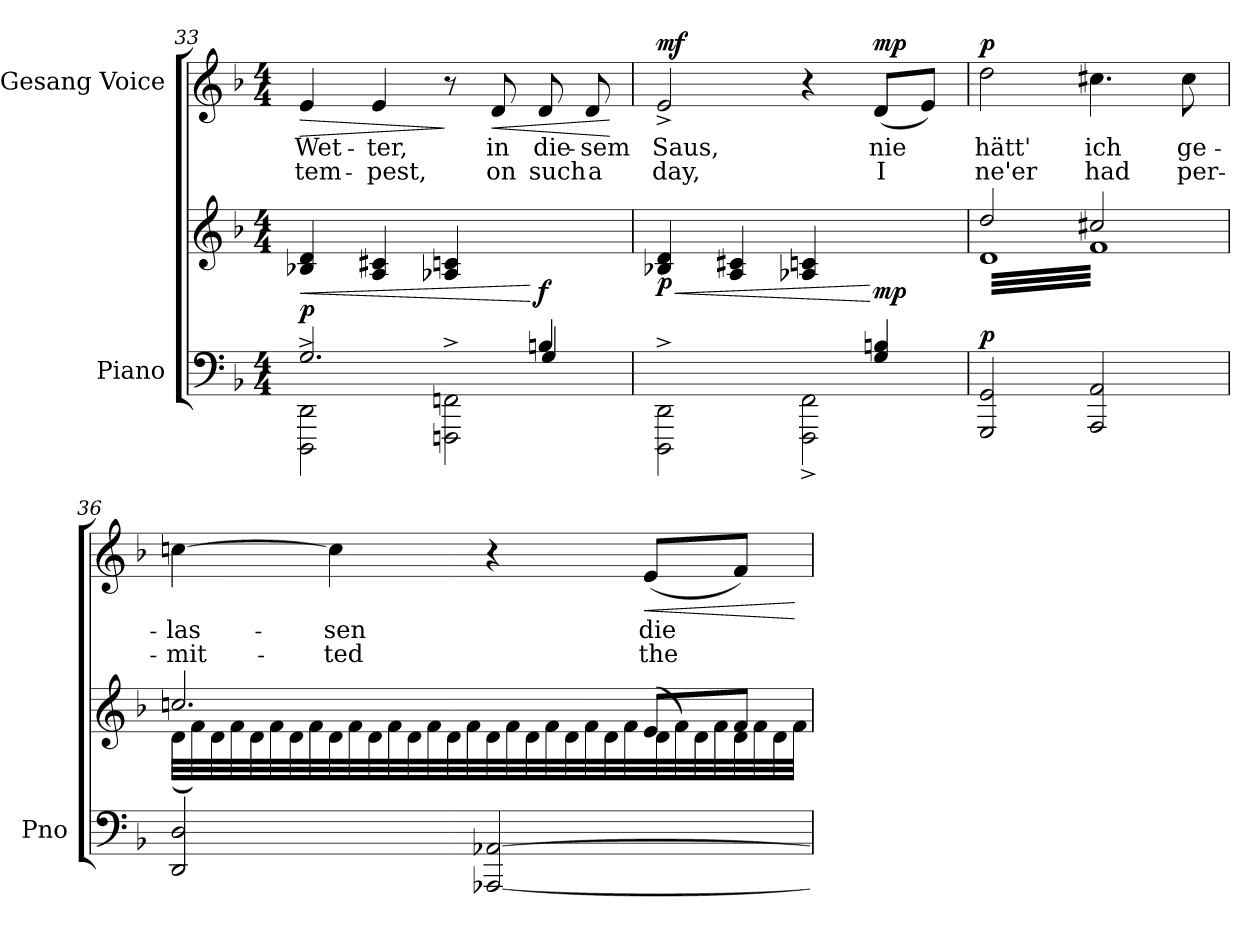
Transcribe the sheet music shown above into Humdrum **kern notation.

**kern	**kern	**dynam	**kern	**text	**text	**dynam
*part2	*part2	*part2	*part1	*part1	*part1	*part1
*staff3	*staff2	*staff2/3	*staff1	*staff1	*staff1	*staff1
*I"Piano	*	*	*I"Gesang Voice	*	*	*
*I'Pno	*	*	*	*	*	*
*clefF4	*clefG2	*	*clefG2	*	*	*
*k[b-]	*k[b-]	*	*k[b-]	*	*	*
*M4/4	*M4/4	*	*M4/4	*	*	*
=33	=33	=33	=33	=33	=33	=33
*^	*	*	*	*	*	*
*	*^	*	*	*	*	*	*
!	!	!	!	!LO:HP:b	!	!LO:LY:b	!LO:LY:b	!LO:HP:b
!	!	!	!	!LO:DY:n=1:a=2	!	!	!	!
2.ryy	2.G/	2DDD\^ 2DD\^	(>4B-X/ 4d/	< p	4e/	Wet-	tem-	>
!	!	!	!	!	!	!LO:LY:b	!LO:LY:b	!
.	.	.	4A/ 4c#X/	.	4e/	-ter,	-pest,	.
.	.	2FFFn\^ 2FFn\^	4A-X/ 4cn/	.	8r	.	.	]
!	!	!	!	!	!	!LO:LY:b	!LO:LY:b	!LO:HP:b
.	.	.	.	.	8d/	in	on	<
!	!	!	!	!LO:DY:n=2:b	!	!LO:LY:b	!LO:LY:b	!
4Bn/)	4G/	.	4ryy	[ f	8d/	die-	such	.
!	!	!	!	!	!	!LO:LY:b	!LO:LY:b	!
.	.	.	.	.	8d/	-sem	a	.
*v	*v	*v	*	*	*	*	*	*
.	.	.	.	.	.	[
=34	=34	=34	=34	=34	=34	=34
*^	*	*	*	*	*	*
!	!	!	!LO:HP:b	!	!LO:LY:b	!LO:LY:b	!
!	!	!	!LO:DY:n=1:b	!	!	!	!LO:DY:a
2.ryy	2DDD\^ 2DD\^	(>4B-X/ 4d/	< p	2e^/	Saus,	day,	mf
.	.	4A/ 4c#X/	.	.	.	.	.
.	2FFF\^ 2FF\^	4A-X/ 4cn/	.	4r	.	.	.
!	!	!	!LO:DY:n=2:b	!	!LO:LY:b	!LO:LY:b	!LO:DY:a
4G/ 4Bn/)	.	4ryy	[ mp	(<8d/L	nie	I	mp
.	.	.	.	8e/J)	.	.	.
*v	*v	*	*	*	*	*	*
!!LO:LB:g=z
=35	=35	=35	=35	=35	=35	=35
*	*^	*	*	*	*	*
!	!	!	!LO:DY:a=2	!	!LO:LY:b	!LO:LY:b	!LO:DY:a
*	*tremolo	*	*	*	*	*	*
2GGG/ 2GG/	(>2dd/	(<32dLLL	p	2dd\	hätt'	ne'er	p
.	.	32f)	.	.	.	.	.
.	.	32d	.	.	.	.	.
.	.	32f)	.	.	.	.	.
.	.	32d	.	.	.	.	.
.	.	32f)	.	.	.	.	.
.	.	32d	.	.	.	.	.
.	.	32f)	.	.	.	.	.
.	.	32d	.	.	.	.	.
.	.	32f)	.	.	.	.	.
.	.	32d	.	.	.	.	.
.	.	32f)	.	.	.	.	.
.	.	32d	.	.	.	.	.
.	.	32f)	.	.	.	.	.
.	.	32d	.	.	.	.	.
.	.	32f)	.	.	.	.	.
!	!	!	!	!	!LO:LY:b	!LO:LY:b	!
2AAA/ 2AA/	2cc#X/	32d	.	4.cc#X\	ich	had	.
.	.	32f)	.	.	.	.	.
.	.	32d	.	.	.	.	.
.	.	32f)	.	.	.	.	.
.	.	32d	.	.	.	.	.
.	.	32f)	.	.	.	.	.
.	.	32d	.	.	.	.	.
.	.	32f)	.	.	.	.	.
.	.	32d	.	.	.	.	.
.	.	32f)	.	.	.	.	.
.	.	32d	.	.	.	.	.
.	.	32f)	.	.	.	.	.
!	!	!	!	!	!LO:LY:b	!LO:LY:b	!
.	.	32d	.	8cc#\	ge-	per-	.
.	.	32f)	.	.	.	.	.
.	.	32d	.	.	.	.	.
.	.	32f)JJJ	.	.	.	.	.
=36	=36	=36	=36	=36	=36	=36	=36
!	!	!	!	!	!LO:LY:b	!LO:LY:b	!
2DD/ 2D/	2.ccn/)	(<32dLLL	.	[4ccn\	-las-	-mit-	.
.	.	32f)	.	.	.	.	.
.	.	32d	.	.	.	.	.
.	.	32f)	.	.	.	.	.
.	.	32d	.	.	.	.	.
.	.	32f)	.	.	.	.	.
.	.	32d	.	.	.	.	.
.	.	32f)	.	.	.	.	.
!	!	!	!	!	!LO:LY:b	!LO:LY:b	!
.	.	32d	.	4cc\]	-sen	-ted	.
.	.	32f)	.	.	.	.	.
.	.	32d	.	.	.	.	.
.	.	32f)	.	.	.	.	.
.	.	32d	.	.	.	.	.
.	.	32f)	.	.	.	.	.
.	.	32d	.	.	.	.	.
.	.	32f)	.	.	.	.	.
[2AAA-X/ [2AA-X/	.	32d	.	4r	.	.	.
.	.	32f)	.	.	.	.	.
.	.	32d	.	.	.	.	.
.	.	32f)	.	.	.	.	.
.	.	32d	.	.	.	.	.
.	.	32f)	.	.	.	.	.
.	.	32d	.	.	.	.	.
.	.	32f)	.	.	.	.	.
!	!	!	!	!	!LO:LY:b	!LO:LY:b	!LO:HP:b
.	(>8e/L	32d	.	(<8e/L	die	the	<
.	.	32f)	.	.	.	.	.
.	.	32d	.	.	.	.	.
.	.	32f)	.	.	.	.	.
.	8f/J)	32d	.	8f/J)	.	.	.
.	.	32f)	.	.	.	.	.
.	.	32d	.	.	.	.	.
.	.	32f)JJJ	.	.	.	.	.
*	*Xtremolo	*	*	*	*	*	*
*	*v	*v	*	*	*	*	*
.	.	.	.	.	.	[
.	.	.	.	.	.	.
.	.	.	.	.	.	.
.	.	.	.	.	.	.
.	.	.	.	.	.	.
.	.	.	.	.	.	.
.	.	.	.	.	.	.
.	.	.	.	.	.	.
.	.	.	.	.	.	.
.	.	.	.	.	.	.
.	.	.	.	.	.	.
.	.	.	.	.	.	.
.	.	.	.	.	.	.
.	.	.	.	.	.	.
.	.	.	.	.	.	.
.	.	.	.	.	.	.
=	=	=	=	=	=	=
*-	*-	*-	*-	*-	*-	*-
